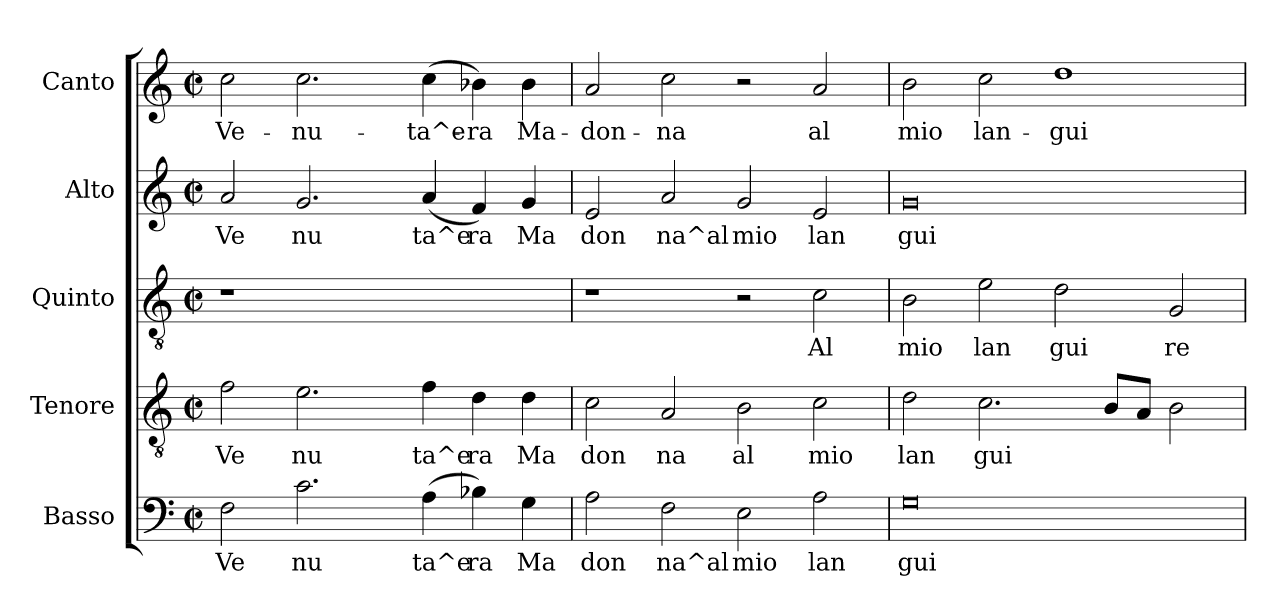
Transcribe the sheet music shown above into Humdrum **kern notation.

**kern	**text	**kern	**text	**kern	**text	**kern	**text	**kern	**text
*part5	*part5	*part4	*part4	*part3	*part3	*part2	*part2	*part1	*part1
*staff5	*staff5	*staff4	*staff4	*staff3	*staff3	*staff2	*staff2	*staff1	*staff1
*I"Basso	*	*I"Tenore	*	*I"Quinto	*	*I"Alto	*	*I"Canto	*
*I'Basso	*	*I'Tenore	*	*I'Quinto	*	*I'Alto	*	*I'Canto	*
!!LO:PB:g=z
*stria5	*	*stria5	*	*stria5	*	*stria5	*	*stria5	*
*clefF4	*	*clefGv2	*	*clefGv2	*	*clefG2	*	*clefG2	*
*k[]	*	*k[]	*	*k[]	*	*k[]	*	*k[]	*
*C:	*	*C:	*	*C:	*	*C:	*	*C:	*
*M2/2	*	*M2/2	*	*M2/2	*	*M2/2	*	*M2/2	*
*met(c|)	*	*met(c|)	*	*met(c|)	*	*met(c|)	*	*met(c|)	*
=1	=1	=1	=1	=1	=1	=1	=1	=1	=1
!	!LO:LY:b:cj	!	!LO:LY:b:cj	!	!	!	!LO:LY:b:cj	!	!LO:LY:b:cj
2F\	Ve	2f\	Ve	1r	.	2a/	Ve	2cc\	Ve-
!	!LO:LY:b:cj	!	!LO:LY:b:cj	!	!	!	!LO:LY:b:cj	!	!LO:LY:b:cj
2.c\	nu	2.e\	nu	.	.	2.g/	nu	2.cc\	-nu-
.	.	.	.	1ryy	.	.	.	.	.
!	!LO:LY:b:cj	!	!LO:LY:b:cj	!	!	!	!LO:LY:b:cj	!	!LO:LY:b:cj
(<4A\	ta^e	4f\	ta^e	.	.	(<4a/	ta^e	(<4cc\	-ta^e-
!	!LO:LY:b:cj	!	!LO:LY:b:cj	!	!	!	!LO:LY:b:cj	!	!LO:LY:b:cj
4B-X\)	ra	4d\	ra	.	.	4f/)	ra	4b-X\)	-ra
!	!LO:LY:b:cj	!	!LO:LY:b:cj	!	!	!	!LO:LY:b:cj	!	!LO:LY:b:cj
4G\	Ma	4d\	Ma	.	.	4g/	Ma	4b-\	Ma-
=2	=2	=2	=2	=2	=2	=2	=2	=2	=2
!	!LO:LY:b:cj	!	!LO:LY:b:cj	!	!	!	!LO:LY:b:cj	!	!LO:LY:b:cj
2A\	don	2c\	don	1r	.	2e/	don	2a/	-don-
!	!LO:LY:b:cj	!	!LO:LY:b:cj	!	!	!	!LO:LY:b:cj	!	!LO:LY:b:cj
2F\	na^al	2A/	na	.	.	2a/	na^al	2cc\	-na
!	!LO:LY:b:cj	!	!LO:LY:b:cj	!	!	!	!LO:LY:b:cj	!	!
2E\	mio	2B\	al	2r	.	2g/	mio	2r	.
!	!LO:LY:b:cj	!	!LO:LY:b:cj	!	!LO:LY:b:cj	!	!LO:LY:b:cj	!	!LO:LY:b:cj
2A\	lan	2c\	mio	2c\	Al	2e/	lan	2a/	al
=3	=3	=3	=3	=3	=3	=3	=3	=3	=3
!	!LO:LY:b:cj	!	!LO:LY:b:cj	!	!LO:LY:b:cj	!	!LO:LY:b:cj	!	!LO:LY:b:cj
0G	gui	2d\	lan	2B\	mio	0g	gui	2b\	mio
!	!	!	!LO:LY:b:cj	!	!LO:LY:b:cj	!	!	!	!LO:LY:b:cj
.	.	2.c\	gui	2e\	lan	.	.	2cc\	lan-
!	!	!	!	!	!LO:LY:b:cj	!	!	!	!LO:LY:b:cj
.	.	.	.	2d\	gui	.	.	1dd	-gui-
!	!	!	!LO:LY:b:cj	!	!	!	!	!	!
.	.	8B/L	.	.	.	.	.	.	.
!	!	!	!LO:LY:b:cj	!	!	!	!	!	!
.	.	8A/J	.	.	.	.	.	.	.
!	!	!	!LO:LY:b:cj	!	!LO:LY:b:cj	!	!	!	!
.	.	2B\	.	2G/	re	.	.	.	.
=	=	=	=	=	=	=	=	=	=
*-	*-	*-	*-	*-	*-	*-	*-	*-	*-
